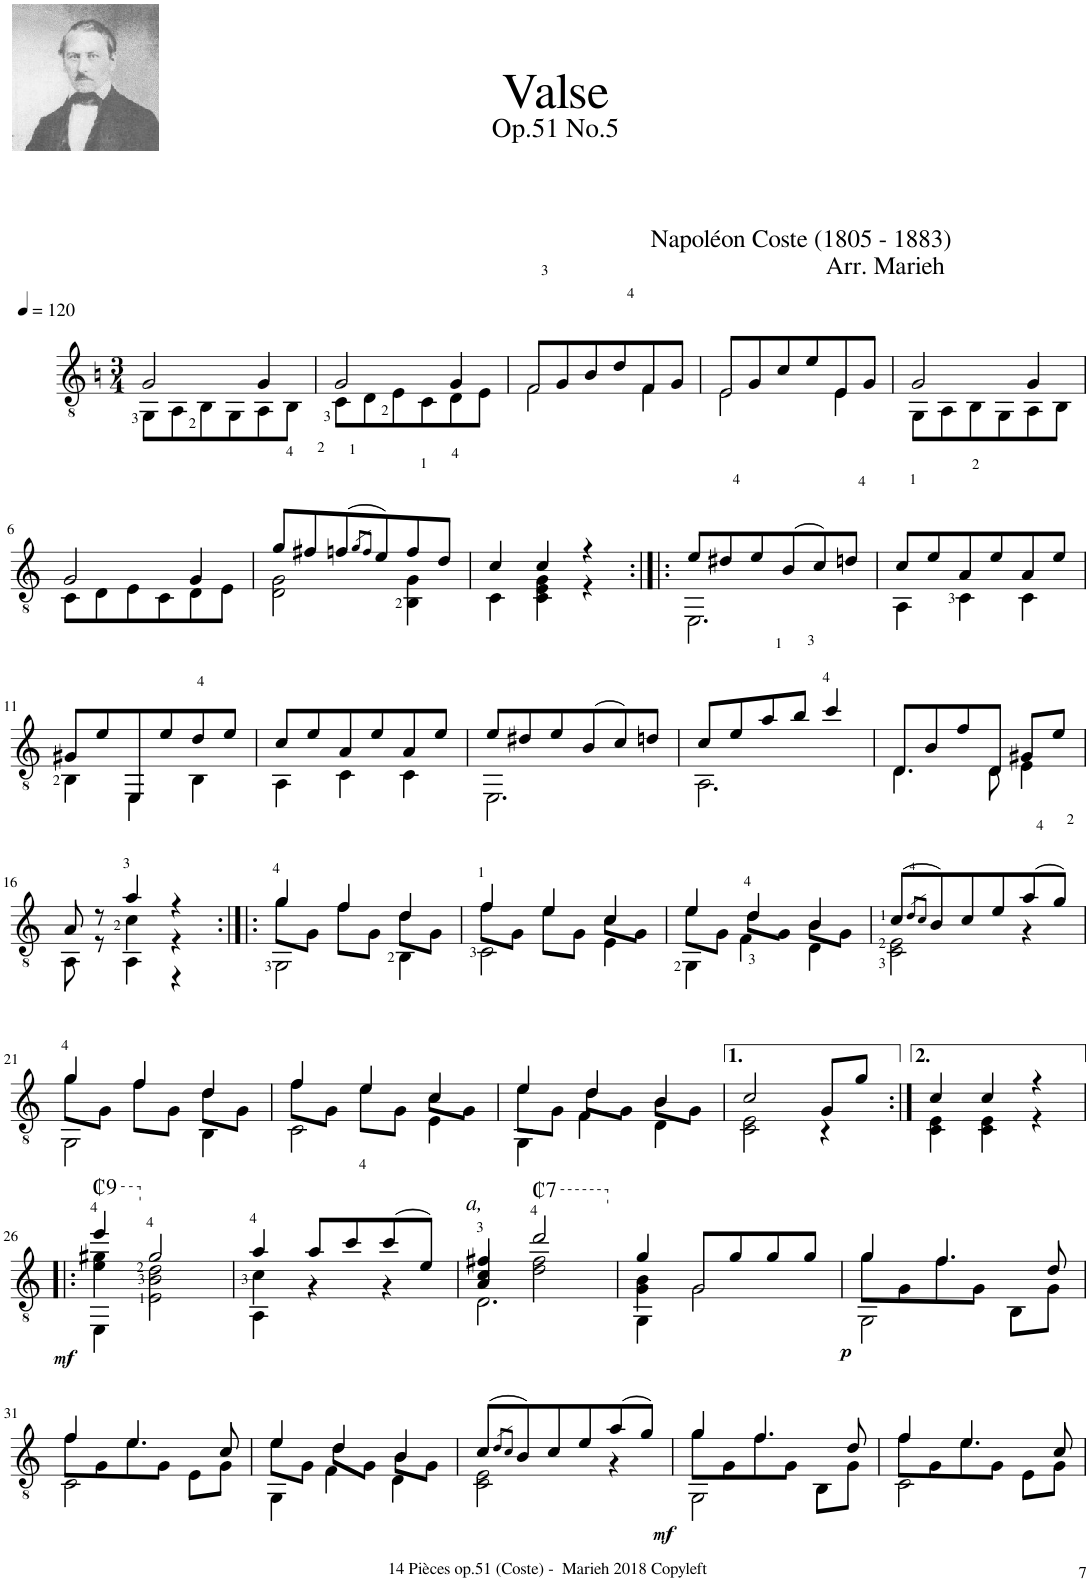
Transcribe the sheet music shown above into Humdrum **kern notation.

**kern
*part1
*staff1
*I"Guitare classique
!!LO:PB:g=z
*clefGv2
*k[]
*M3/4
*MM120
=1
*^
2G/	8GG\L
.	8AA\
.	8BB\
.	8GG\
4G/	8AA\
.	8BB\J
=2	=2
2G/	8C\L
.	8D\
.	8E\
.	8C\
4G/	8D\
.	8E\J
=3	=3
8F/L	2F\
8G/	.
8B/	.
8d/	.
8F/	4F\
8G/J	.
=4	=4
8E/L	2E\
8G/	.
8c/	.
8e/	.
8E/	4E\
8G/J	.
=5	=5
2G/	8GG\L
.	8AA\
.	8BB\
.	8GG\
4G/	8AA\
.	8BB\J
!!LO:LB:g=z	!!
=6	=6
2G/	8C\L
.	8D\
.	8E\
.	8C\
4G/	8D\
.	8E\J
=7	=7
8g/L	2D\ 2G\
8f#X/	.
(8fn/	.
8qg/L	.
8qf/J	.
8e/)	.
8f/	4BB\ 4G\
8d/J	.
=8	=8
4c/	4C\
4c/	4C\ 4E\ 4G\
4r	4r
=9:|!|:	=9:|!|:
8e/L	2.EE\
8d#X/	.
8e/	.
(8B/	.
8c/)	.
8dn/J	.
=10	=10
8c/L	4AA\
8e/	.
8A/	4C\
8e/	.
8A/	4C\
8e/J	.
!!LO:LB:g=z	!!
=11	=11
8G#X/L	4BB\
8e/	.
8EE/	4EE\
8e/	.
8d/	4BB\
8e/J	.
=12	=12
8c/L	4AA\
8e/	.
8A/	4C\
8e/	.
8A/	4C\
8e/J	.
=13	=13
8e/L	2.EE\
8d#X/	.
8e/	.
(8B/	.
8c/)	.
8dn/J	.
=14	=14
8c/L	2.AA\
8e/	.
8a/	.
8b/J	.
4cc/	.
=15	=15
8D/L	4.D\
8B/	.
8f/	.
8D/J	8D\
8G#X/L	4E\
8e/J	.
!!LO:LB:g=z	!!
=16	=16
*	*^
8A/	4ryy	8AA\
8r	.	8r
4a/	4c\	4AA\
4r	4r	4r
=17:|!|:	=17:|!|:	=17:|!|:
4g/	8g\L	2GG\
.	8G\J	.
4f/	8f\L	.
.	8G\J	.
4d/	8d\L	4BB\
.	8G\J	.
=18	=18	=18
4f/	8f\L	2C\
.	8G\J	.
4e/	8e\L	.
.	8G\J	.
4c/	8c\L	4E\
.	8G\J	.
=19	=19	=19
4e/	8e\L	4GG\
.	8G\J	.
4d/	8d\L	4F\
.	8G\J	.
4B/	8B\L	4D\
.	8G\J	.
*	*v	*v
=20	=20
(8c/L	2C\ 2E\
8qd/L	.
8qc/J	.
8B/)	.
8c/	.
8e/	.
(8a/	4r
8g/J)	.
!!LO:LB:g=z	!!
=21	=21
*	*^
4g/	8g\L	2GG\
.	8G\J	.
4f/	8f\L	.
.	8G\J	.
4d/	8d\L	4BB\
.	8G\J	.
=22	=22	=22
4f/	8f\L	2C\
.	8G\J	.
4e/	8e\L	.
.	8G\J	.
4c/	8c\L	4E\
.	8G\J	.
=23	=23	=23
4e/	8e\L	4GG\
.	8G\J	.
4d/	8d\L	4F\
.	8G\J	.
4B/	8B\L	4D\
.	8G\J	.
*	*v	*v
=24	=24
2c/	2C\ 2E\
8G/L	4r
8g/J	.
=25:|!	=25:|!
4c/	4C\ 4E\
4c/	4C\ 4E\
4r	4r
!!LO:LB:g=z	!!
=26!|:	=26!|:
*	*^
!LO:TX:a:t=₵9	!	!
4ee/	4e\ 4g#X\	4EE\
2g#/	2B\ 2d\	2E\
=27	=27	=27
4a/	4c\	4AA\
8a/L	4ryy	4r
8cc/	.	.
(8cc/	4ryy	4r
8e/J)	.	.
=28	=28	=28
4f#X/	4A/ 4c/	2.D\
!LO:TX:a:i:t=a,	!	!
!LO:TX:a:t=₵7	!	!
2dd/	2d\ 2f#\	.
=29	=29	=29
4g/	4G\ 4B\	4GG\
8G/L	2G\	2ryy
8g/	.	.
8g/	.	.
8g/J	.	.
=30	=30	=30
4g/	8g\L	2GG\
.	8G\	.
4.f/	8f\	.
.	8G\J	.
.	8BB\L	4BB\
8d/	8G\J	.
!!LO:LB:g=z	!!	!!
=31	=31	=31
4f/	8f\L	2C\
.	8G\	.
4.e/	8e\	.
.	8G\J	.
.	8E\L	4E\
8c/	8G\J	.
=32	=32	=32
4e/	8e\L	4GG\
.	8G\J	.
4d/	8d\L	4F\
.	8G\J	.
4B/	8B\L	4D\
.	8G\J	.
*	*v	*v
=33	=33
(8c/L	2C\ 2E\
8qd/L	.
8qc/J	.
8B/)	.
8c/	.
8e/	.
(8a/	4r
8g/J)	.
=34	=34
*	*^
4g/	8g\L	2GG\
.	8G\	.
4.f/	8f\	.
.	8G\J	.
.	8BB\L	4BB\
8d/	8G\J	.
=35	=35	=35
4f/	8f\L	2C\
.	8G\	.
4.e/	8e\	.
.	8G\J	.
.	8E\L	4E\
8c/	8G\J	.
*v	*v	*v
=
*-
